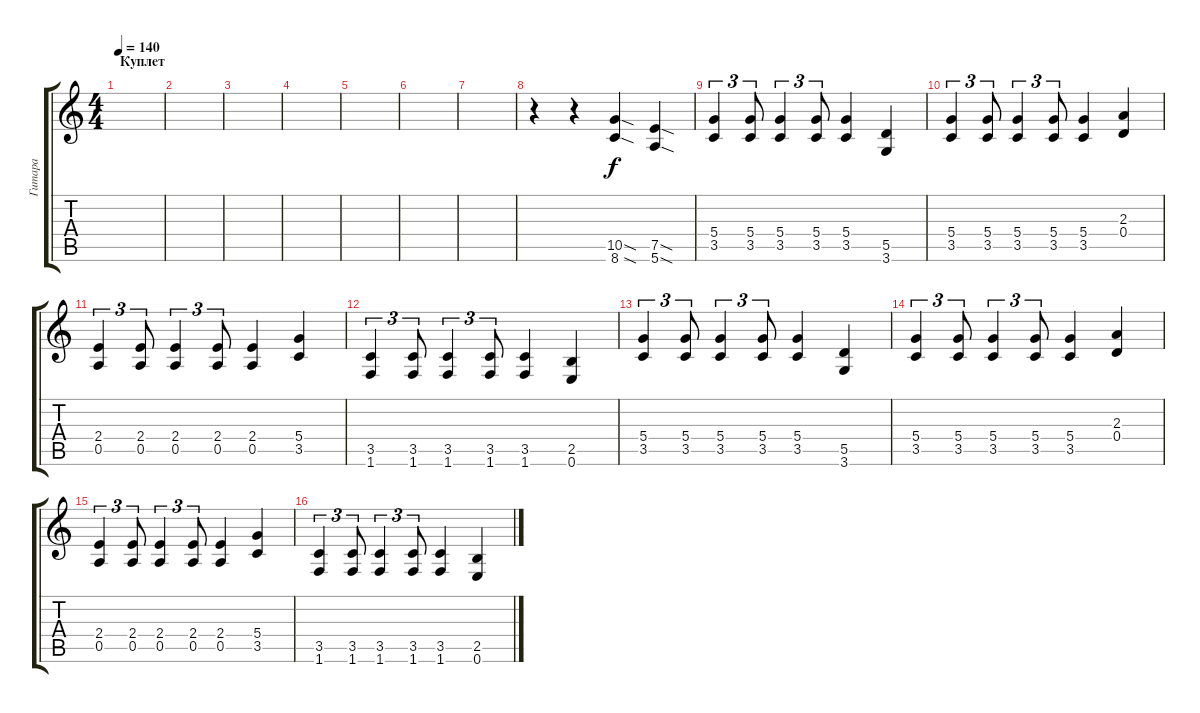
\track ("Гитара" "Гитара") {instrument distortionguitar}
\staff {score tabs}
\tuning (E4 B3 G3 D3 A2 E2) {hide}
\ts (4 4)
\section ("" "Куплет")
\tempo 140
\clef g2
\ks c
|
|
|
|
|
|
|
r.4 r.4 (10.5{sod} 8.6{sod}).4 (7.5{sod} 5.6{sod}).4 |
(5.4 3.5).4{tu (3 2)} (5.4 3.5).8{tu (3 2)} (5.4 3.5).4{tu (3 2)} (5.4 3.5).8{tu (3 2)} (5.4 3.5).4 (5.5 3.6).4 |
(5.4 3.5).4{tu (3 2)} (5.4 3.5).8{tu (3 2)} (5.4 3.5).4{tu (3 2)} (5.4 3.5).8{tu (3 2)} (5.4 3.5).4 (2.3 0.4).4 |
(2.4 0.5).4{tu (3 2)} (2.4 0.5).8{tu (3 2)} (2.4 0.5).4{tu (3 2)} (2.4 0.5).8{tu (3 2)} (2.4 0.5).4 (5.4 3.5).4 |
(3.5 1.6).4{tu (3 2)} (3.5 1.6).8{tu (3 2)} (3.5 1.6).4{tu (3 2)} (3.5 1.6).8{tu (3 2)} (3.5 1.6).4 (2.5 0.6).4 |
(5.4 3.5).4{tu (3 2)} (5.4 3.5).8{tu (3 2)} (5.4 3.5).4{tu (3 2)} (5.4 3.5).8{tu (3 2)} (5.4 3.5).4 (5.5 3.6).4 |
(5.4 3.5).4{tu (3 2)} (5.4 3.5).8{tu (3 2)} (5.4 3.5).4{tu (3 2)} (5.4 3.5).8{tu (3 2)} (5.4 3.5).4 (2.3 0.4).4 |
(2.4 0.5).4{tu (3 2)} (2.4 0.5).8{tu (3 2)} (2.4 0.5).4{tu (3 2)} (2.4 0.5).8{tu (3 2)} (2.4 0.5).4 (5.4 3.5).4 |
(3.5 1.6).4{tu (3 2)} (3.5 1.6).8{tu (3 2)} (3.5 1.6).4{tu (3 2)} (3.5 1.6).8{tu (3 2)} (3.5 1.6).4 (2.5 0.6).4
